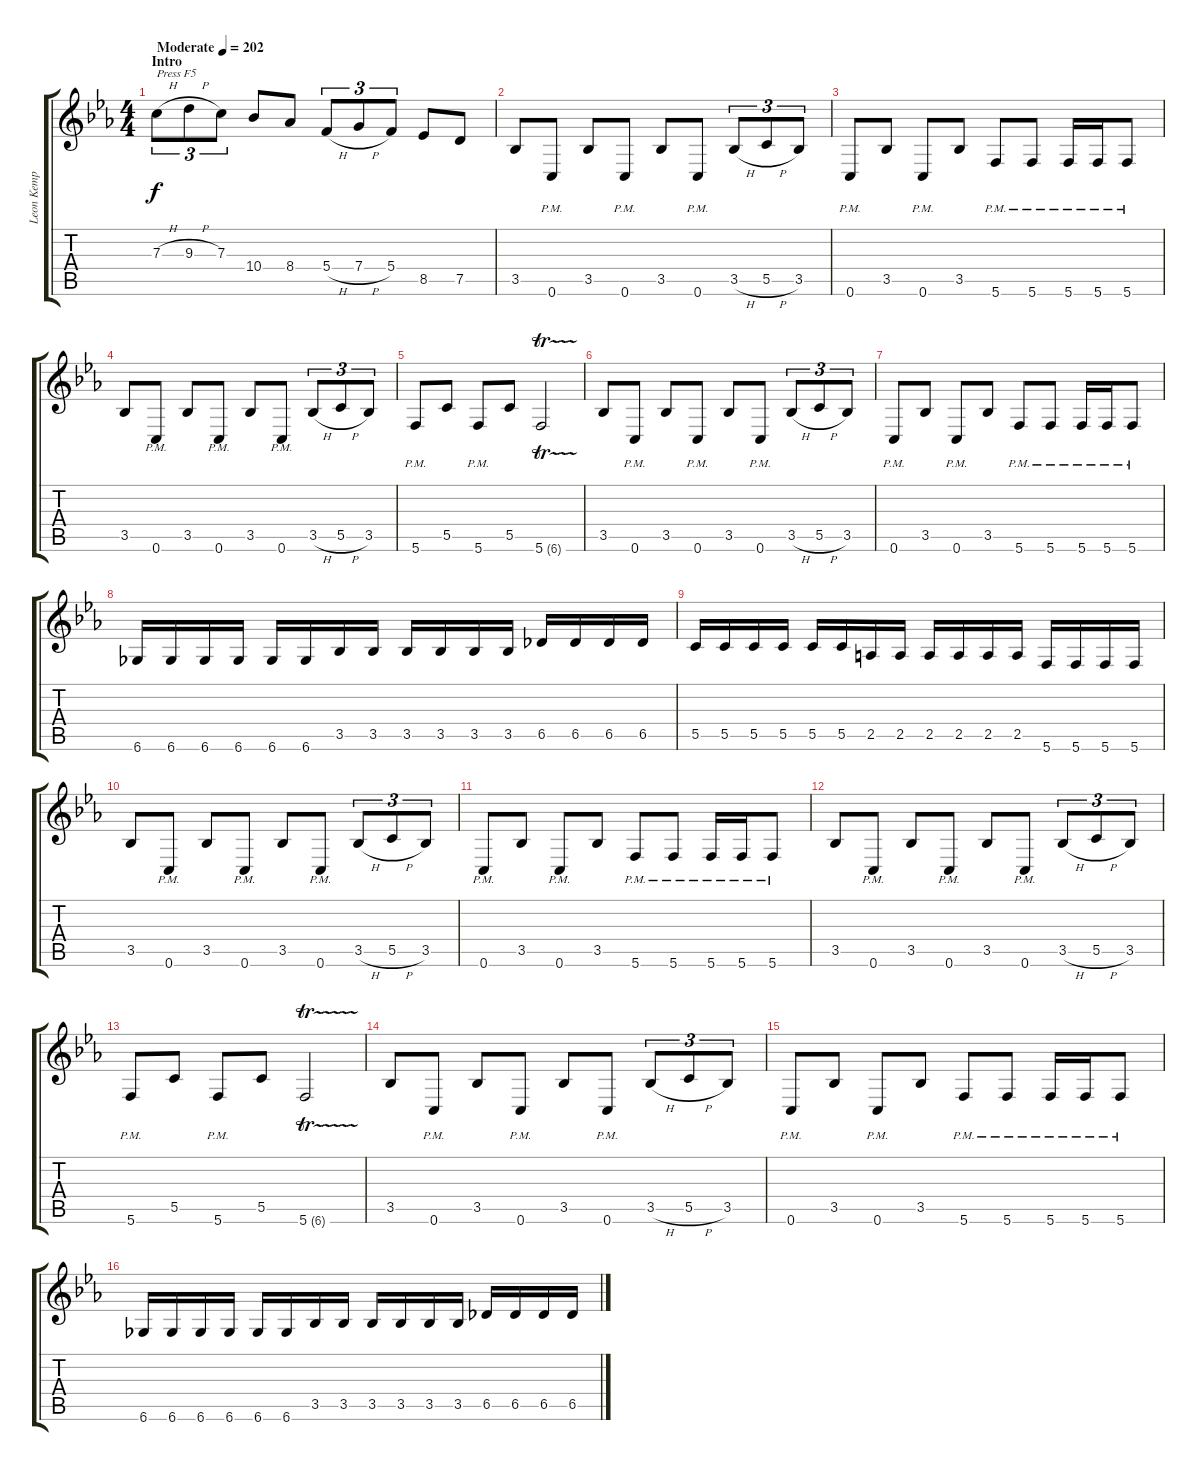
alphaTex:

\track ("Leon Kemp" "Leon Kemp") {instrument distortionguitar}
\staff {score tabs}
\tuning (D4 A3 F3 C3 G2 C2) {hide}
\ts (4 4)
\section ("" "Intro")
\tempo (202 "Moderate")
\clef g2
\ks eb
7.3{h}.8{tu (3 2) txt "Press F5" dy f instrument distortionguitar} 9.3{h}.8{tu (3 2)} 7.3.8{tu (3 2)} 10.4.8 8.4.8 5.4{h}.8{tu (3 2)} 7.4{h}.8{tu (3 2)} 5.4.8{tu (3 2)} 8.5.8 7.5.8 |
3.5.8 0.6{pm}.8 3.5.8 0.6{pm}.8 3.5.8 0.6{pm}.8 3.5{h}.8{tu (3 2)} 5.5{h}.8{tu (3 2)} 3.5.8{tu (3 2)} |
0.6{pm}.8 3.5.8 0.6{pm}.8 3.5.8 5.6{pm}.8 5.6{pm}.8 5.6{pm}.16 5.6{pm}.16 5.6{pm}.8 |
3.5.8 0.6{pm}.8 3.5.8 0.6{pm}.8 3.5.8 0.6{pm}.8 3.5{h}.8{tu (3 2)} 5.5{h}.8{tu (3 2)} 3.5.8{tu (3 2)} |
5.6{pm}.8 5.5.8 5.6{pm}.8 5.5.8 5.6{tr (6 16)}.2 |
3.5.8 0.6{pm}.8 3.5.8 0.6{pm}.8 3.5.8 0.6{pm}.8 3.5{h}.8{tu (3 2)} 5.5{h}.8{tu (3 2)} 3.5.8{tu (3 2)} |
0.6{pm}.8 3.5.8 0.6{pm}.8 3.5.8 5.6{pm}.8 5.6{pm}.8 5.6{pm}.16 5.6{pm}.16 5.6{pm}.8 |
6.6.16 6.6.16 6.6.16 6.6.16 6.6.16 6.6.16 3.5.16 3.5.16 3.5.16 3.5.16 3.5.16 3.5.16 6.5.16 6.5.16 6.5.16 6.5.16 |
5.5.16 5.5.16 5.5.16 5.5.16 5.5.16 5.5.16 2.5.16 2.5.16 2.5.16 2.5.16 2.5.16 2.5.16 5.6.16 5.6.16 5.6.16 5.6.16 |
3.5.8 0.6{pm}.8 3.5.8 0.6{pm}.8 3.5.8 0.6{pm}.8 3.5{h}.8{tu (3 2)} 5.5{h}.8{tu (3 2)} 3.5.8{tu (3 2)} |
0.6{pm}.8 3.5.8 0.6{pm}.8 3.5.8 5.6{pm}.8 5.6{pm}.8 5.6{pm}.16 5.6{pm}.16 5.6{pm}.8 |
3.5.8 0.6{pm}.8 3.5.8 0.6{pm}.8 3.5.8 0.6{pm}.8 3.5{h}.8{tu (3 2)} 5.5{h}.8{tu (3 2)} 3.5.8{tu (3 2)} |
5.6{pm}.8 5.5.8 5.6{pm}.8 5.5.8 5.6{tr (6 16)}.2 |
3.5.8 0.6{pm}.8 3.5.8 0.6{pm}.8 3.5.8 0.6{pm}.8 3.5{h}.8{tu (3 2)} 5.5{h}.8{tu (3 2)} 3.5.8{tu (3 2)} |
0.6{pm}.8 3.5.8 0.6{pm}.8 3.5.8 5.6{pm}.8 5.6{pm}.8 5.6{pm}.16 5.6{pm}.16 5.6{pm}.8 |
6.6.16 6.6.16 6.6.16 6.6.16 6.6.16 6.6.16 3.5.16 3.5.16 3.5.16 3.5.16 3.5.16 3.5.16 6.5.16 6.5.16 6.5.16 6.5.16
